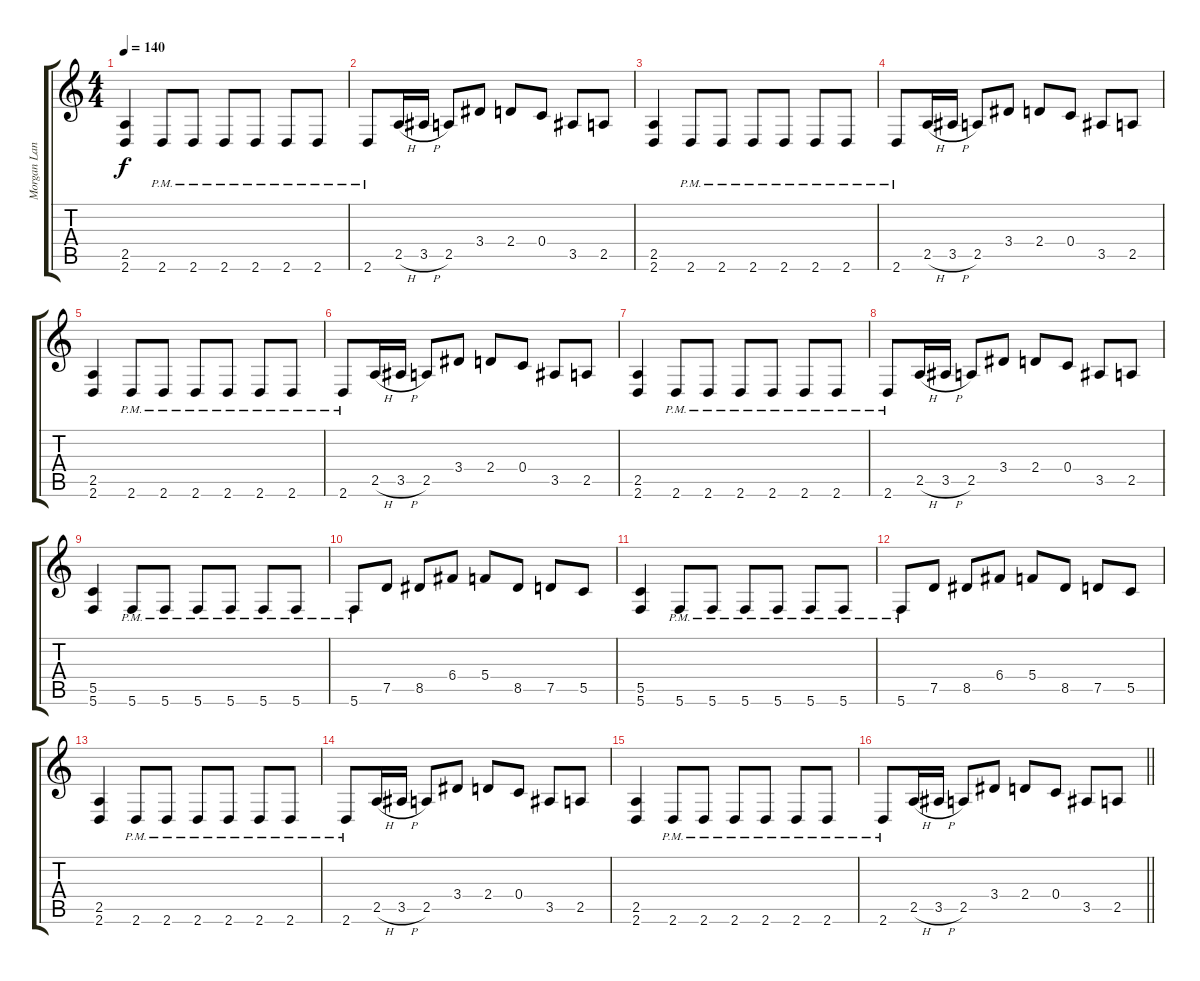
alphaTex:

\track ("Morgan Lander" "Morgan Lan") {instrument distortionguitar}
\staff {score tabs}
\tuning (D4 A3 F3 C3 G2 C2) {hide}
\ts (4 4)
\tempo 140
\clef g2
\ks c
(2.5 2.6).4{dy f} 2.6{pm}.8 2.6{pm}.8 2.6{pm}.8 2.6{pm}.8 2.6{pm}.8 2.6{pm}.8 |
2.6{pm}.8 2.5{h}.16 3.5{h}.16 2.5.8 3.4.8 2.4.8 0.4.8 3.5.8 2.5.8 |
(2.5 2.6).4 2.6{pm}.8 2.6{pm}.8 2.6{pm}.8 2.6{pm}.8 2.6{pm}.8 2.6{pm}.8 |
2.6{pm}.8 2.5{h}.16 3.5{h}.16 2.5.8 3.4.8 2.4.8 0.4.8 3.5.8 2.5.8 |
(2.5 2.6).4 2.6{pm}.8 2.6{pm}.8 2.6{pm}.8 2.6{pm}.8 2.6{pm}.8 2.6{pm}.8 |
2.6{pm}.8 2.5{h}.16 3.5{h}.16 2.5.8 3.4.8 2.4.8 0.4.8 3.5.8 2.5.8 |
(2.5 2.6).4 2.6{pm}.8 2.6{pm}.8 2.6{pm}.8 2.6{pm}.8 2.6{pm}.8 2.6{pm}.8 |
2.6{pm}.8 2.5{h}.16 3.5{h}.16 2.5.8 3.4.8 2.4.8 0.4.8 3.5.8 2.5.8 |
(5.5 5.6).4 5.6{pm}.8 5.6{pm}.8 5.6{pm}.8 5.6{pm}.8 5.6{pm}.8 5.6{pm}.8 |
5.6{pm}.8 7.5.8 8.5.8 6.4.8 5.4.8 8.5.8 7.5.8 5.5.8 |
(5.5 5.6).4 5.6{pm}.8 5.6{pm}.8 5.6{pm}.8 5.6{pm}.8 5.6{pm}.8 5.6{pm}.8 |
5.6{pm}.8 7.5.8 8.5.8 6.4.8 5.4.8 8.5.8 7.5.8 5.5.8 |
(2.5 2.6).4 2.6{pm}.8 2.6{pm}.8 2.6{pm}.8 2.6{pm}.8 2.6{pm}.8 2.6{pm}.8 |
2.6{pm}.8 2.5{h}.16 3.5{h}.16 2.5.8 3.4.8 2.4.8 0.4.8 3.5.8 2.5.8 |
(2.5 2.6).4 2.6{pm}.8 2.6{pm}.8 2.6{pm}.8 2.6{pm}.8 2.6{pm}.8 2.6{pm}.8 |
\barLineRight lightlight
2.6{pm}.8 2.5{h}.16 3.5{h}.16 2.5.8 3.4.8 2.4.8 0.4.8 3.5.8 2.5.8
